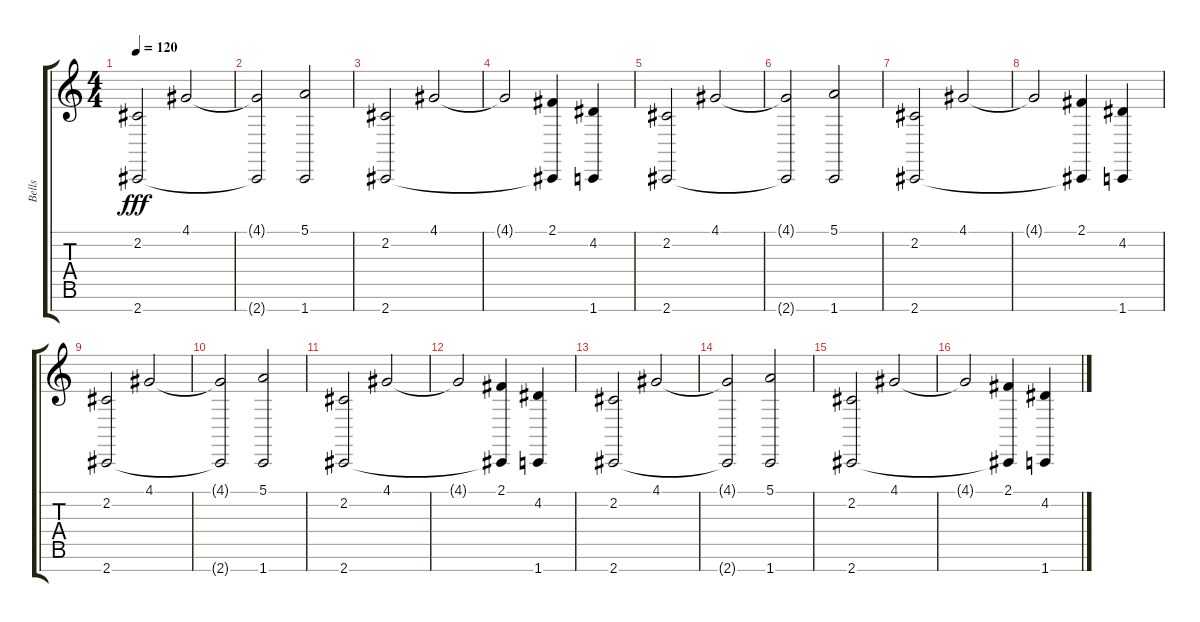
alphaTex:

\track ("Bells" "Bells") {instrument vibraphone}
\staff {score tabs}
\tuning (E4 B3 G3 D3 A2 E2 B1) {hide}
\ts (4 4)
\tempo 120
\clef g2
\ks c
(2.2 2.7).2{dy fff} 4.1.2 |
(4.1{t} 2.7{t}).2{beam merge} (5.1 1.7).2 |
(2.2 2.7).2 4.1.2 |
4.1{t}.2 (2.1 2.7{t}).4 (4.2 1.7).4 |
(2.2 2.7).2 4.1.2 |
(4.1{t} 2.7{t}).2{beam merge} (5.1 1.7).2 |
(2.2 2.7).2 4.1.2 |
4.1{t}.2 (2.1 2.7{t}).4 (4.2 1.7).4 |
(2.2 2.7).2 4.1.2 |
(4.1{t} 2.7{t}).2{beam merge} (5.1 1.7).2 |
(2.2 2.7).2 4.1.2 |
4.1{t}.2 (2.1 2.7{t}).4 (4.2 1.7).4 |
(2.2 2.7).2 4.1.2 |
(4.1{t} 2.7{t}).2{beam merge} (5.1 1.7).2 |
(2.2 2.7).2 4.1.2 |
4.1{t}.2 (2.1 2.7{t}).4 (4.2 1.7).4
